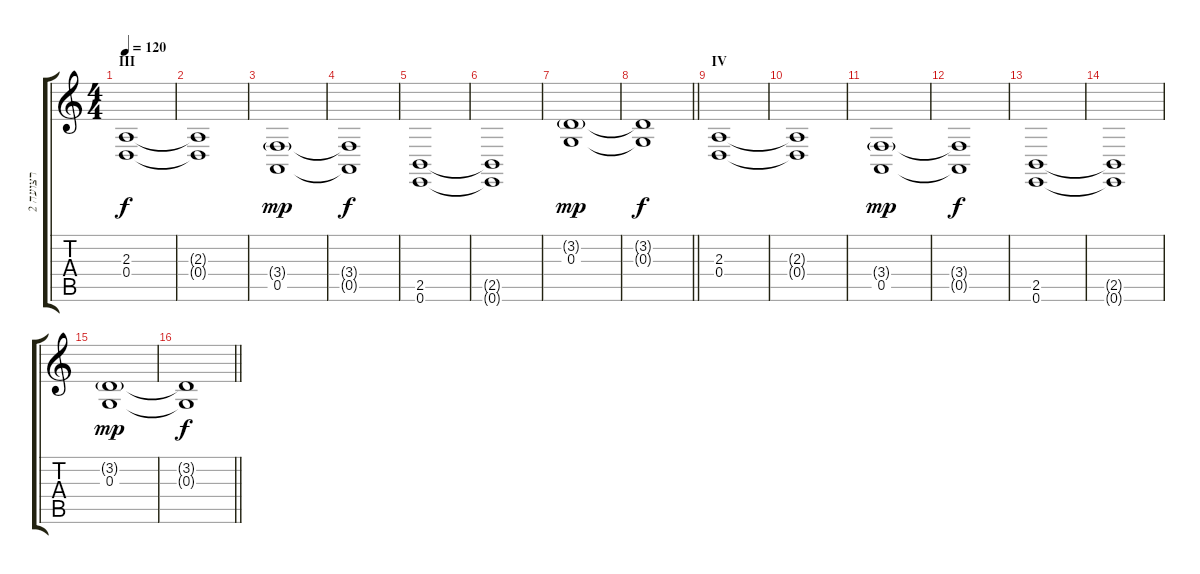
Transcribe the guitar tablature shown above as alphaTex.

\track ("רצועה 2" "רצועה 2") {instrument drawbarorgan}
\staff {score tabs}
\tuning (E4 B3 G3 D3 A2 E2) {hide}
\ts (4 4)
\section ("" "III")
\tempo 120
\clef g2
\ks c
(2.3 0.4).1{dy f instrument drawbarorgan} |
(2.3{t} 0.4{t}).1 |
(3.4{g} 0.5).1{dy mp} |
(3.4{t} 0.5{t}).1{dy f} |
(2.5 0.6).1 |
(2.5{t} 0.6{t}).1 |
(3.2{g} 0.3).1{dy mp} |
\barLineRight lightlight
(3.2{t} 0.3{t}).1{dy f} |
\section ("" "IV")
(2.3 0.4).1{instrument drawbarorgan} |
(2.3{t} 0.4{t}).1 |
(3.4{g} 0.5).1{dy mp} |
(3.4{t} 0.5{t}).1{dy f} |
(2.5 0.6).1 |
(2.5{t} 0.6{t}).1 |
(3.2{g} 0.3).1{dy mp} |
\barLineRight lightlight
(3.2{t} 0.3{t}).1{dy f}
